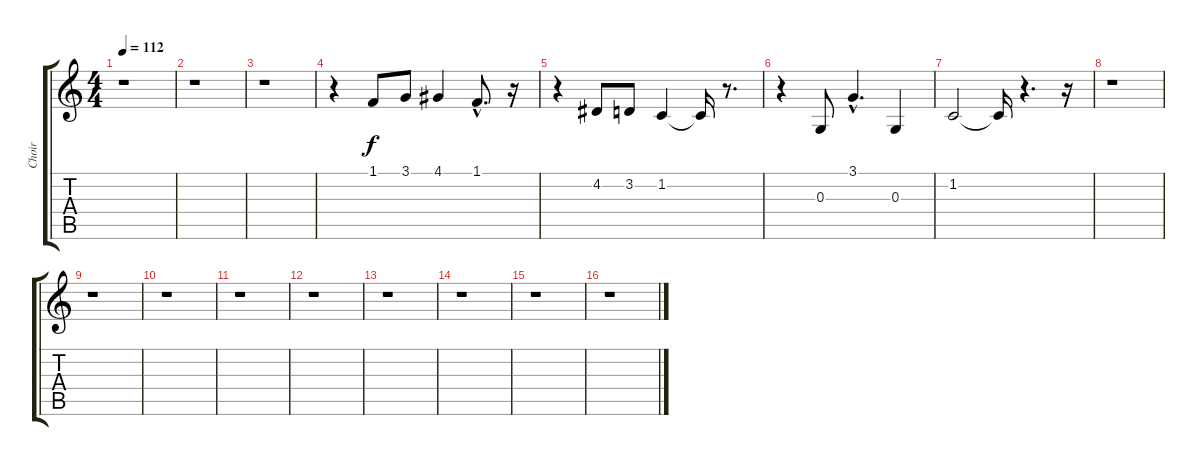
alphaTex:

\track ("Choir" "Choir") {instrument synthvoice}
\staff {score tabs}
\tuning (E4 B3 G3 D3 A2 E2) {hide}
\ts (4 4)
\tempo 112
\clef g2
\ks c
r.1{dy f} |
r.1 |
r.1 |
r.4 1.1.8 3.1.8 4.1.4 1.1{hac}.8{d} r.16 |
r.4 4.2.8 3.2.8 1.2.4 1.2{t}.16 r.8{d} |
r.4 0.3.8 3.1{hac}.4{d} 0.3.4 |
1.2.2 1.2{t}.16 r.4{d} r.16 |
r.1 |
r.1 |
r.1 |
r.1 |
r.1 |
r.1 |
r.1 |
r.1 |
r.1
